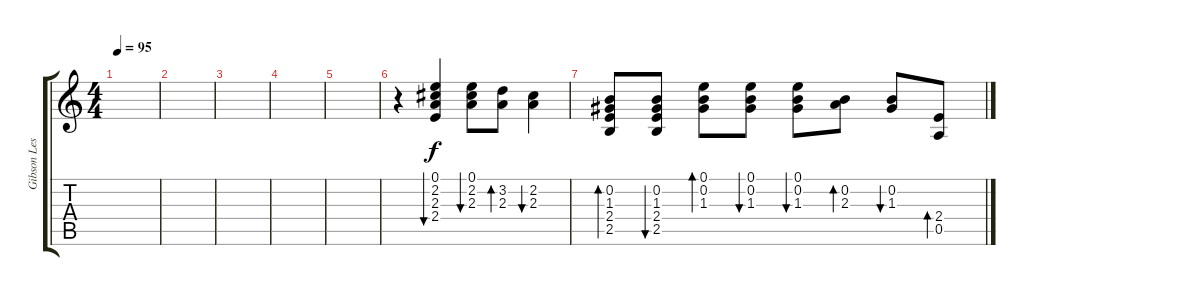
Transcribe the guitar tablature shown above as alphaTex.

\track ("Gibson Les Paul bajita" "Gibson Les") {instrument overdrivenguitar}
\staff {score tabs}
\tuning (E4 B3 G3 D3 A2 E2) {hide}
\ts (4 4)
\tempo 95
\clef g2
\ks c
|
|
|
|
|
r.4 (0.1 2.2 2.3 2.4).4{bu 60} (0.1 2.2 2.3).8{bu 60} (3.2 2.3).8{bd 60} (2.2 2.3).4{bu 60} |
(0.2 1.3 2.4 2.5).8{bd 60} (0.2 1.3 2.4 2.5).8{bu 60} (0.1 0.2 1.3).8{bd 60} (0.1 0.2 1.3).8{bu 60} (0.1 0.2 1.3).8{bu 60} (0.2 2.3).8{bd 60} (0.2 1.3).8{bu 60} (2.4 0.5).8{bd 60}
